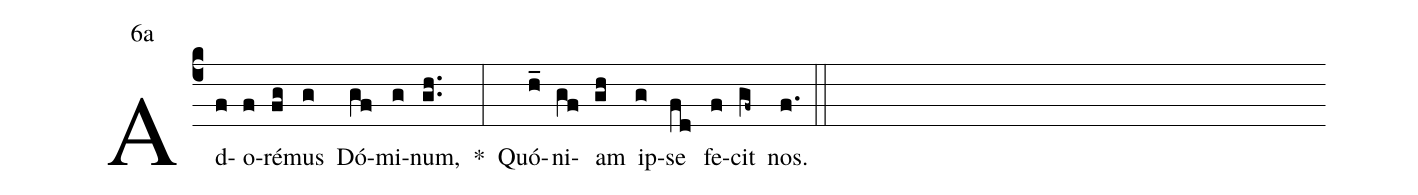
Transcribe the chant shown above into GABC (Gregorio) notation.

mode:6a;
%%
(c4) Ad(f)o(f)ré(fg)mus(g) Dó(gf)mi(g)num,(gh..) <sp>*</sp>(:) Quó(h_)ni(gf)am(gh) ip(g)se(fd) fe(f)cit(gf~) nos.(f.) (::)
